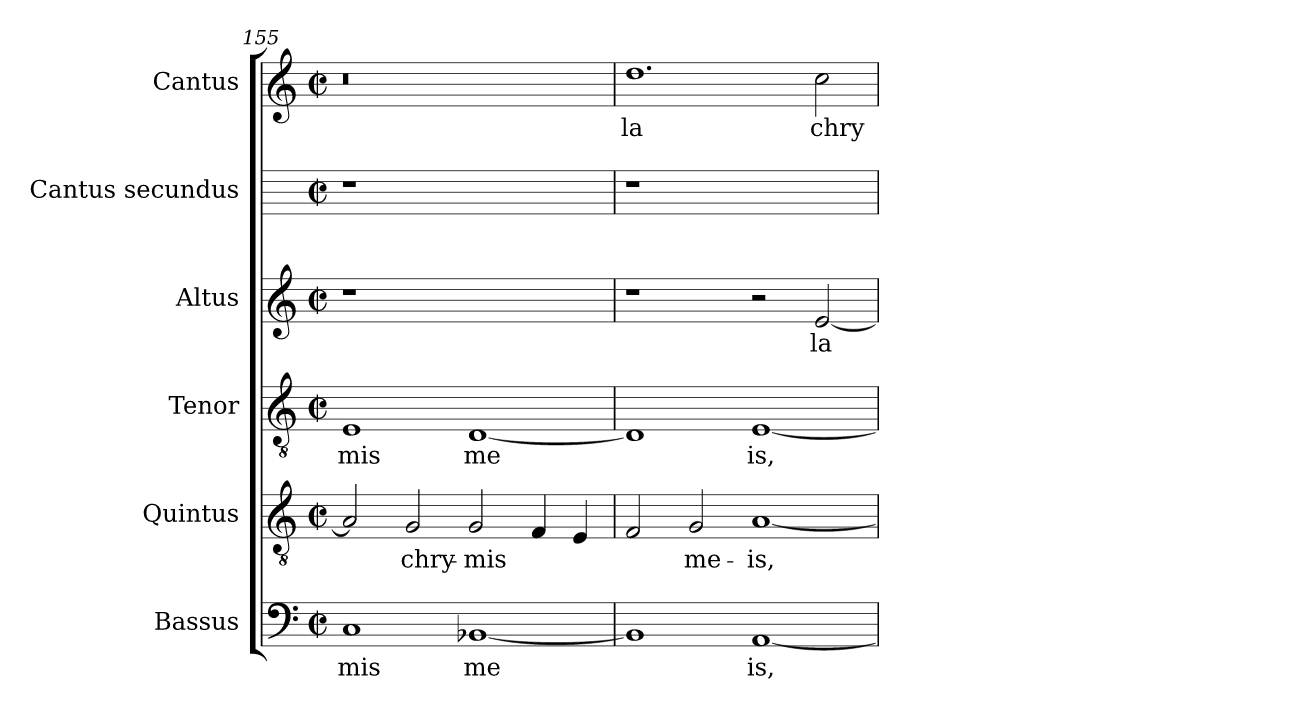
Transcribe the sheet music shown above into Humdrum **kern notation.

**kern	**text	**kern	**text	**kern	**text	**kern	**text	**kern	**kern	**text
*part6	*part6	*part5	*part5	*part4	*part4	*part3	*part3	*part2	*part1	*part1
*staff6	*staff6	*staff5	*staff5	*staff4	*staff4	*staff3	*staff3	*staff2	*staff1	*staff1
*I"Bassus	*	*I"Quintus	*	*I"Tenor	*	*I"Altus	*	*I"Cantus  secundus	*I"Cantus	*
*I'B	*	*I'Q	*	*I'T	*	*I'A	*	*	*I'C	*
*clefF4	*	*clefGv2	*	*clefGv2	*	*clefG2	*	*	*clefG2	*
*k[]	*	*k[]	*	*k[]	*	*k[]	*	*k[]	*k[]	*
*C:	*	*C:	*	*C:	*	*C:	*	*C:	*C:	*
*M2/2	*	*M2/2	*	*M2/2	*	*M2/2	*	*M2/2	*M2/2	*
*met(c|)	*	*met(c|)	*	*met(c|)	*	*met(c|)	*	*met(c|)	*met(c|)	*
=155	=155	=155	=155	=155	=155	=155	=155	=155	=155	=155
!	!LO:LY:b:cj	!	!LO:LY:b:cj	!	!LO:LY:b:cj	!	!	!	!	!
1C	mis	2A/]	--	1E	mis	1r	.	1r	0r	.
!	!	!	!LO:LY:b:cj	!	!	!	!	!	!	!
.	.	2G/	-chry-	.	.	.	.	.	.	.
!	!LO:LY:b:cj	!	!LO:LY:b:cj	!	!LO:LY:b:cj	!	!	!	!	!
[<1BB-X	me	2G/	-mis	[<1D	me	1ryy	.	1ryy	.	.
!	!	!	!LO:LY:b:cj	!	!	!	!	!	!	!
.	.	4F/	.	.	.	.	.	.	.	.
!	!	!	!LO:LY:b:cj	!	!	!	!	!	!	!
.	.	4E/	.	.	.	.	.	.	.	.
=156	=156	=156	=156	=156	=156	=156	=156	=156	=156	=156
!	!LO:LY:b:cj	!	!LO:LY:b:cj	!	!LO:LY:b:cj	!	!	!	!	!LO:LY:b:cj
1BB-]	.	2F/	.	1D]	.	1r	.	1r	1.dd	la
!	!	!	!LO:LY:b:cj	!	!	!	!	!	!	!
.	.	2G/	me-	.	.	.	.	.	.	.
!	!LO:LY:b:cj	!	!LO:LY:b:cj	!	!LO:LY:b:cj	!	!	!	!	!
[<1AA	is,	[<1A	-is,	[<1E	is,	2r	.	1ryy	.	.
!	!	!	!	!	!	!	!LO:LY:b:cj	!	!	!LO:LY:b:cj
.	.	.	.	.	.	[<2e/	la	.	2cc\	chry
=	=	=	=	=	=	=	=	=	=	=
*-	*-	*-	*-	*-	*-	*-	*-	*-	*-	*-
